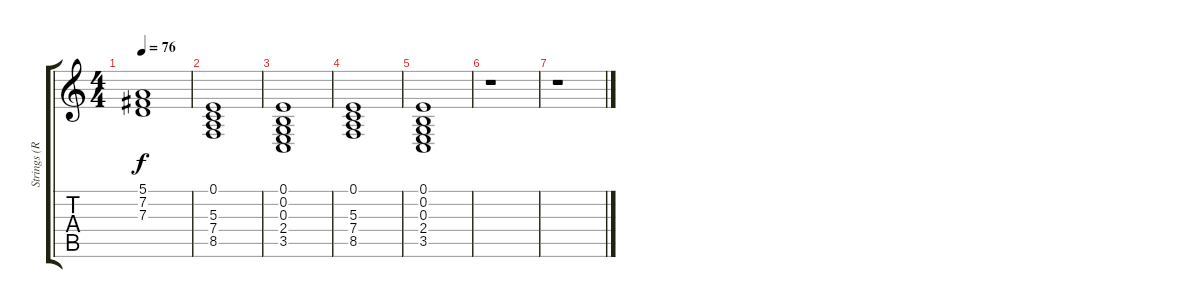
\track ("Strings (Rhythm)" "Strings (R") {instrument synthstrings2}
\staff {score tabs}
\tuning (E4 B3 G3 D3 A2 E2) {hide}
\ts (4 4)
\tempo 76
\clef g2
\ks c
(5.1{t} 7.2{t} 7.3{t}).1{dy f} |
(0.1 5.3 7.4 8.5).1 |
(0.1 0.2 0.3 2.4 3.5).1 |
(0.1 5.3 7.4 8.5).1 |
(0.1 0.2 0.3 2.4 3.5).1 |
r.1 |
r.1
